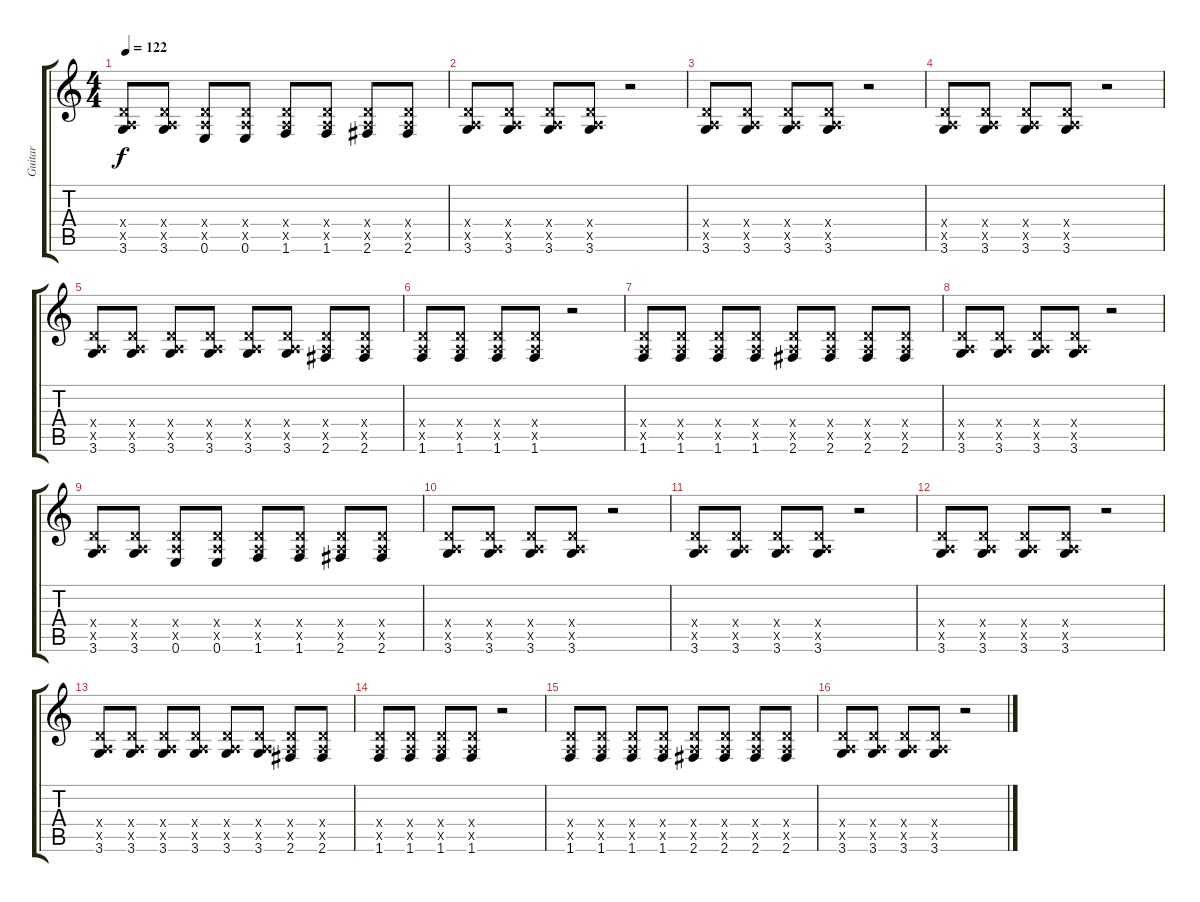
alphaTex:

\track ("Guitar" "Guitar") {instrument distortionguitar}
\staff {score tabs}
\tuning (E4 B3 G3 D3 A2 E2) {hide}
\ts (4 4)
\tempo 122
\clef g2
\ks c
(0.4{x} 0.5{x} 3.6).8{dy f} (0.4{x} 0.5{x} 3.6).8 (0.4{x} 0.5{x} 0.6).8 (0.4{x} 0.5{x} 0.6).8 (0.4{x} 0.5{x} 1.6).8 (0.4{x} 0.5{x} 1.6).8 (0.4{x} 0.5{x} 2.6).8 (0.4{x} 0.5{x} 2.6).8 |
(0.4{x} 0.5{x} 3.6).8 (0.4{x} 0.5{x} 3.6).8 (0.4{x} 0.5{x} 3.6).8 (0.4{x} 0.5{x} 3.6).8 r.2 |
(0.4{x} 0.5{x} 3.6).8 (0.4{x} 0.5{x} 3.6).8 (0.4{x} 0.5{x} 3.6).8 (0.4{x} 0.5{x} 3.6).8 r.2 |
(0.4{x} 0.5{x} 3.6).8 (0.4{x} 0.5{x} 3.6).8 (0.4{x} 0.5{x} 3.6).8 (0.4{x} 0.5{x} 3.6).8 r.2 |
(0.4{x} 0.5{x} 3.6).8 (0.4{x} 0.5{x} 3.6).8 (0.4{x} 0.5{x} 3.6).8 (0.4{x} 0.5{x} 3.6).8 (0.4{x} 0.5{x} 3.6).8 (0.4{x} 0.5{x} 3.6).8 (0.4{x} 0.5{x} 2.6).8 (0.4{x} 0.5{x} 2.6).8 |
(0.4{x} 0.5{x} 1.6).8 (0.4{x} 0.5{x} 1.6).8 (0.4{x} 0.5{x} 1.6).8 (0.4{x} 0.5{x} 1.6).8 r.2 |
(0.4{x} 0.5{x} 1.6).8 (0.4{x} 0.5{x} 1.6).8 (0.4{x} 0.5{x} 1.6).8 (0.4{x} 0.5{x} 1.6).8 (0.4{x} 0.5{x} 2.6).8 (0.4{x} 0.5{x} 2.6).8 (0.4{x} 0.5{x} 2.6).8 (0.4{x} 0.5{x} 2.6).8 |
(0.4{x} 0.5{x} 3.6).8 (0.4{x} 0.5{x} 3.6).8 (0.4{x} 0.5{x} 3.6).8 (0.4{x} 0.5{x} 3.6).8 r.2 |
(0.4{x} 0.5{x} 3.6).8 (0.4{x} 0.5{x} 3.6).8 (0.4{x} 0.5{x} 0.6).8 (0.4{x} 0.5{x} 0.6).8 (0.4{x} 0.5{x} 1.6).8 (0.4{x} 0.5{x} 1.6).8 (0.4{x} 0.5{x} 2.6).8 (0.4{x} 0.5{x} 2.6).8 |
(0.4{x} 0.5{x} 3.6).8 (0.4{x} 0.5{x} 3.6).8 (0.4{x} 0.5{x} 3.6).8 (0.4{x} 0.5{x} 3.6).8 r.2 |
(0.4{x} 0.5{x} 3.6).8 (0.4{x} 0.5{x} 3.6).8 (0.4{x} 0.5{x} 3.6).8 (0.4{x} 0.5{x} 3.6).8 r.2 |
(0.4{x} 0.5{x} 3.6).8 (0.4{x} 0.5{x} 3.6).8 (0.4{x} 0.5{x} 3.6).8 (0.4{x} 0.5{x} 3.6).8 r.2 |
(0.4{x} 0.5{x} 3.6).8 (0.4{x} 0.5{x} 3.6).8 (0.4{x} 0.5{x} 3.6).8 (0.4{x} 0.5{x} 3.6).8 (0.4{x} 0.5{x} 3.6).8 (0.4{x} 0.5{x} 3.6).8 (0.4{x} 0.5{x} 2.6).8 (0.4{x} 0.5{x} 2.6).8 |
(0.4{x} 0.5{x} 1.6).8 (0.4{x} 0.5{x} 1.6).8 (0.4{x} 0.5{x} 1.6).8 (0.4{x} 0.5{x} 1.6).8 r.2 |
(0.4{x} 0.5{x} 1.6).8 (0.4{x} 0.5{x} 1.6).8 (0.4{x} 0.5{x} 1.6).8 (0.4{x} 0.5{x} 1.6).8 (0.4{x} 0.5{x} 2.6).8 (0.4{x} 0.5{x} 2.6).8 (0.4{x} 0.5{x} 2.6).8 (0.4{x} 0.5{x} 2.6).8 |
(0.4{x} 0.5{x} 3.6).8 (0.4{x} 0.5{x} 3.6).8 (0.4{x} 0.5{x} 3.6).8 (0.4{x} 0.5{x} 3.6).8 r.2
